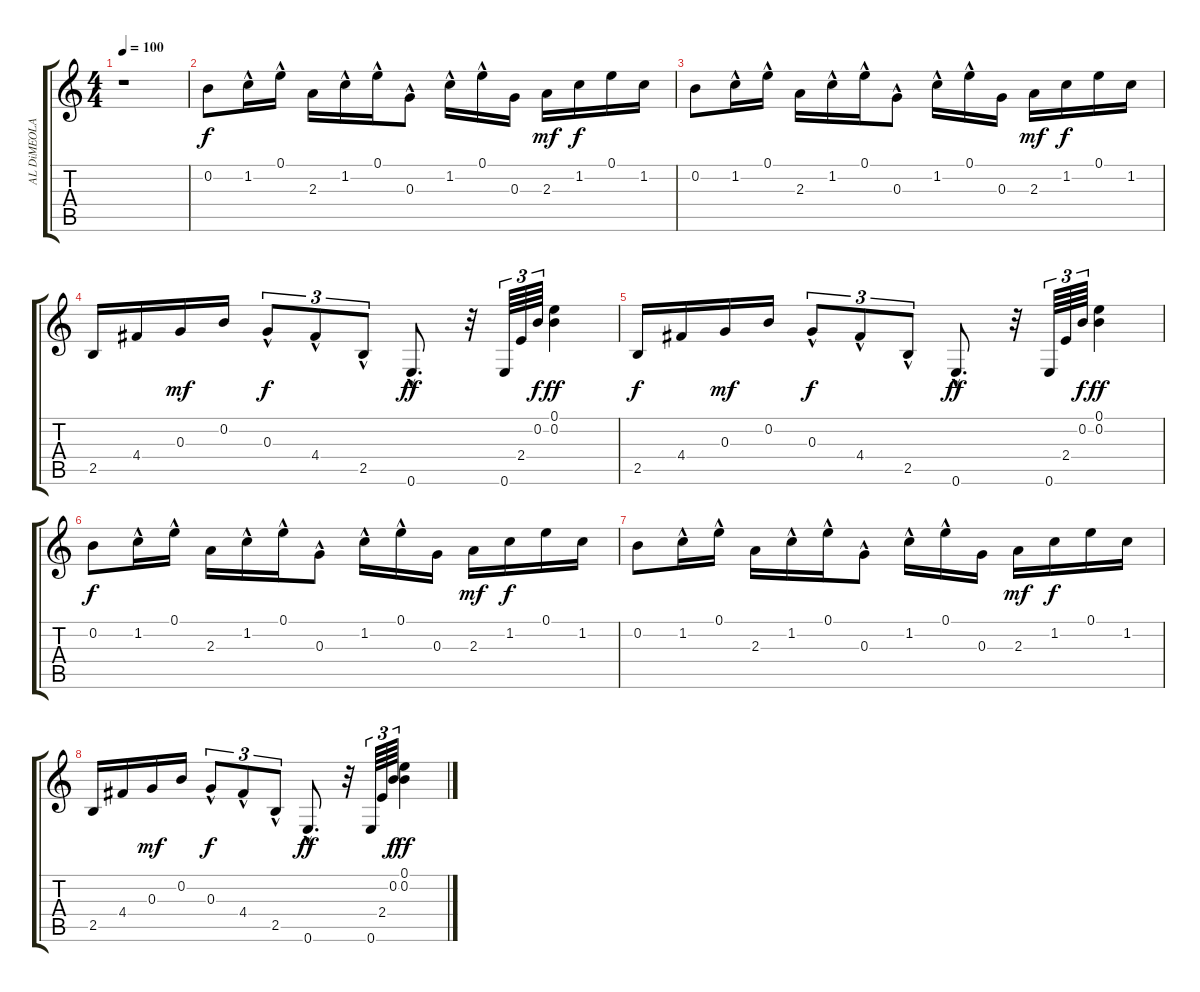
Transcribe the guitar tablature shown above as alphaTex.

\track ("AL DiMEOLA" "AL DiMEOLA") {instrument acousticguitarsteel}
\staff {score tabs}
\tuning (E4 B3 G3 D3 A2 E2) {hide}
\ts (4 4)
\tempo 100
\clef g2
\ks c
r.1{dy f instrument acousticguitarsteel} |
0.2.8 1.2{hac}.16 0.1{hac}.16 2.3.16 1.2{hac}.16 0.1{hac}.16 0.3{hac}.8 1.2{hac}.16 0.1{hac}.16 0.3.16 2.3.16{dy mf} 1.2.16{dy f} 0.1.16 1.2.16 |
0.2.8 1.2{hac}.16 0.1{hac}.16 2.3.16 1.2{hac}.16 0.1{hac}.16 0.3{hac}.8 1.2{hac}.16 0.1{hac}.16 0.3.16 2.3.16{dy mf} 1.2.16{dy f} 0.1.16 1.2.16 |
2.5.16 4.4.16 0.3.16{dy mf} 0.2.16 0.3{hac}.8{tu (3 2) dy f} 4.4{hac}.8{tu (3 2)} 2.5{hac}.8{tu (3 2)} 0.6{hac}.8{d dy ff} r.32 0.6.64{tu (3 2)} 2.4.64{tu (3 2)} 0.2.64{tu (3 2) dy f} (0.1 0.2).4{dy ff} |
2.5.16{dy f} 4.4.16 0.3.16{dy mf} 0.2.16 0.3{hac}.8{tu (3 2) dy f} 4.4{hac}.8{tu (3 2)} 2.5{hac}.8{tu (3 2)} 0.6{hac}.8{d dy ff} r.32 0.6.64{tu (3 2)} 2.4.64{tu (3 2)} 0.2.64{tu (3 2) dy f} (0.1 0.2).4{dy ff} |
0.2.8{dy f} 1.2{hac}.16 0.1{hac}.16 2.3.16 1.2{hac}.16 0.1{hac}.16 0.3{hac}.8 1.2{hac}.16 0.1{hac}.16 0.3.16 2.3.16{dy mf} 1.2.16{dy f} 0.1.16 1.2.16 |
0.2.8 1.2{hac}.16 0.1{hac}.16 2.3.16 1.2{hac}.16 0.1{hac}.16 0.3{hac}.8 1.2{hac}.16 0.1{hac}.16 0.3.16 2.3.16{dy mf} 1.2.16{dy f} 0.1.16 1.2.16 |
2.5.16 4.4.16 0.3.16{dy mf} 0.2.16 0.3{hac}.8{tu (3 2) dy f} 4.4{hac}.8{tu (3 2)} 2.5{hac}.8{tu (3 2)} 0.6{hac}.8{d dy ff} r.32 0.6.64{tu (3 2)} 2.4.64{tu (3 2)} 0.2.64{tu (3 2) dy f} (0.1 0.2).4{dy ff}
